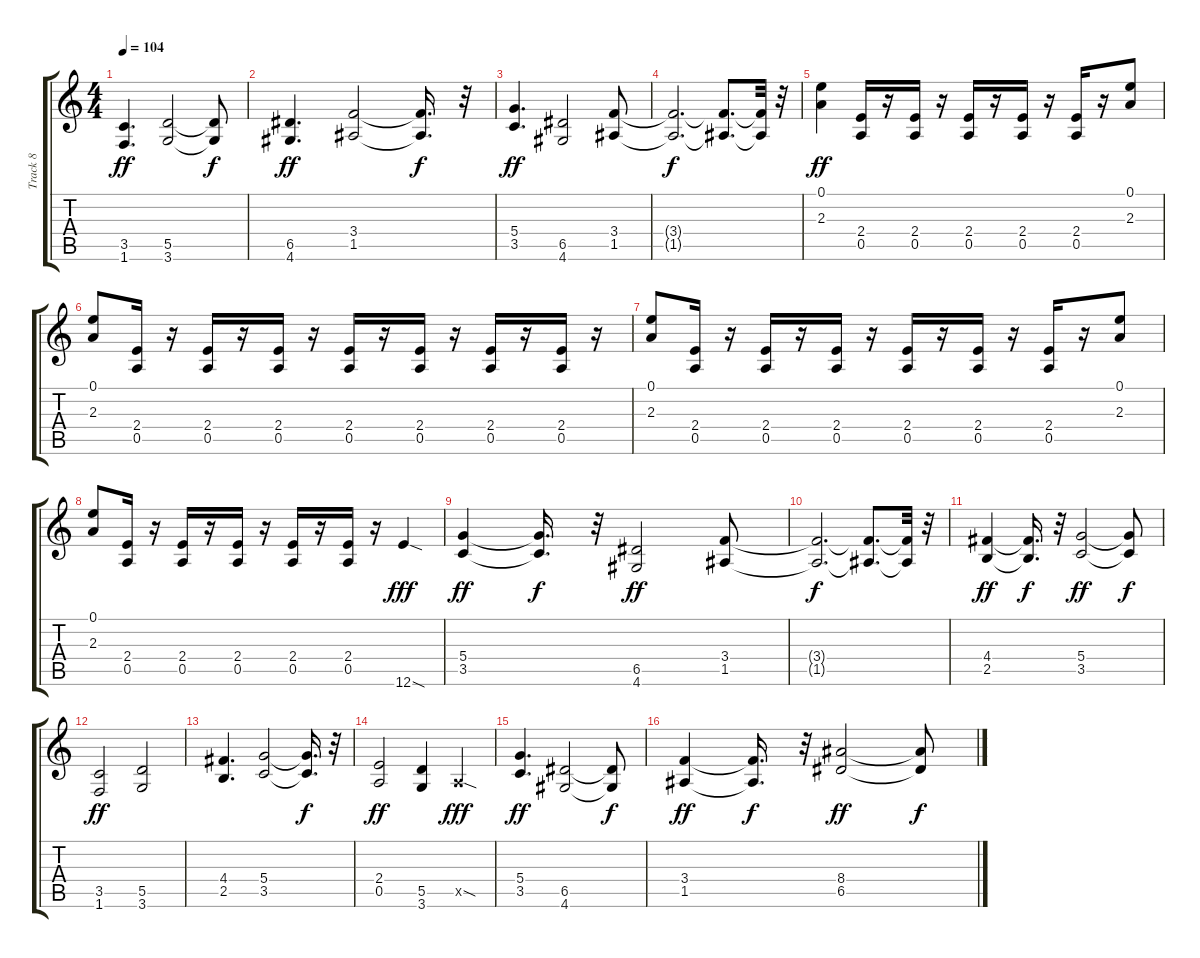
\track ("Track 8" "Track 8") {instrument distortionguitar}
\staff {score tabs}
\tuning (E4 B3 G3 D3 A2 E2) {hide}
\ts (4 4)
\tempo 104
\clef g2
\ks c
(3.5 1.6).4{d dy ff} (5.5 3.6).2 (5.5{t} 3.6{t}).8{dy f} |
(6.5 4.6).4{d dy ff} (3.4 1.5).2 (3.4{t} 1.5{t}).16{d dy f} r.32 |
(5.4 3.5).4{d dy ff} (6.5 4.6).2 (3.4 1.5).8 |
(3.4{t} 1.5{t}).2{d dy f} (3.4{t} 1.5{t}).8{d} (3.4{t} 1.5{t}).32 r.32 |
(0.1 2.3).4{dy ff volume 5} (2.4 0.5).16 r.16 (2.4 0.5).16 r.16 (2.4 0.5).16 r.16 (2.4 0.5).16 r.16 (2.4 0.5).16 r.16 (0.1 2.3).8 |
(0.1 2.3).8 (2.4 0.5).16 r.16 (2.4 0.5).16 r.16 (2.4 0.5).16 r.16 (2.4 0.5).16 r.16 (2.4 0.5).16 r.16 (2.4 0.5).16 r.16 (2.4 0.5).16 r.16 |
(0.1 2.3).8 (2.4 0.5).16 r.16 (2.4 0.5).16 r.16 (2.4 0.5).16 r.16 (2.4 0.5).16 r.16 (2.4 0.5).16 r.16 (2.4 0.5).16 r.16 (0.1 2.3).8 |
(0.1 2.3).8 (2.4 0.5).16 r.16 (2.4 0.5).16 r.16 (2.4 0.5).16 r.16 (2.4 0.5).16 r.16 (2.4 0.5).16 r.16 12.6{sod}.4{dy fff} |
(5.4 3.5).4{dy ff} (5.4{t} 3.5{t}).16{d dy f} r.32 (6.5 4.6).2{dy ff} (3.4 1.5).8 |
(3.4{t} 1.5{t}).2{d dy f} (3.4{t} 1.5{t}).8{d} (3.4{t} 1.5{t}).32 r.32 |
(4.4 2.5).4{dy ff} (4.4{t} 2.5{t}).16{d dy f} r.32 (5.4 3.5).2{dy ff} (5.4{t} 3.5{t}).8{dy f} |
(3.5 1.6).2{dy ff} (5.5 3.6).2 |
(4.4 2.5).4{d} (5.4 3.5).2 (5.4{t} 3.5{t}).16{d dy f} r.32 |
(2.4 0.5).2{dy ff} (5.5 3.6).4 0.5{sod x}.4{dy fff volume 6} |
(5.4 3.5).4{d dy ff} (6.5 4.6).2 (6.5{t} 4.6{t}).8{dy f} |
(3.4 1.5).4{dy ff} (3.4{t} 1.5{t}).16{d dy f} r.32 (8.4 6.5).2{dy ff} (8.4{t} 6.5{t}).8{dy f}
